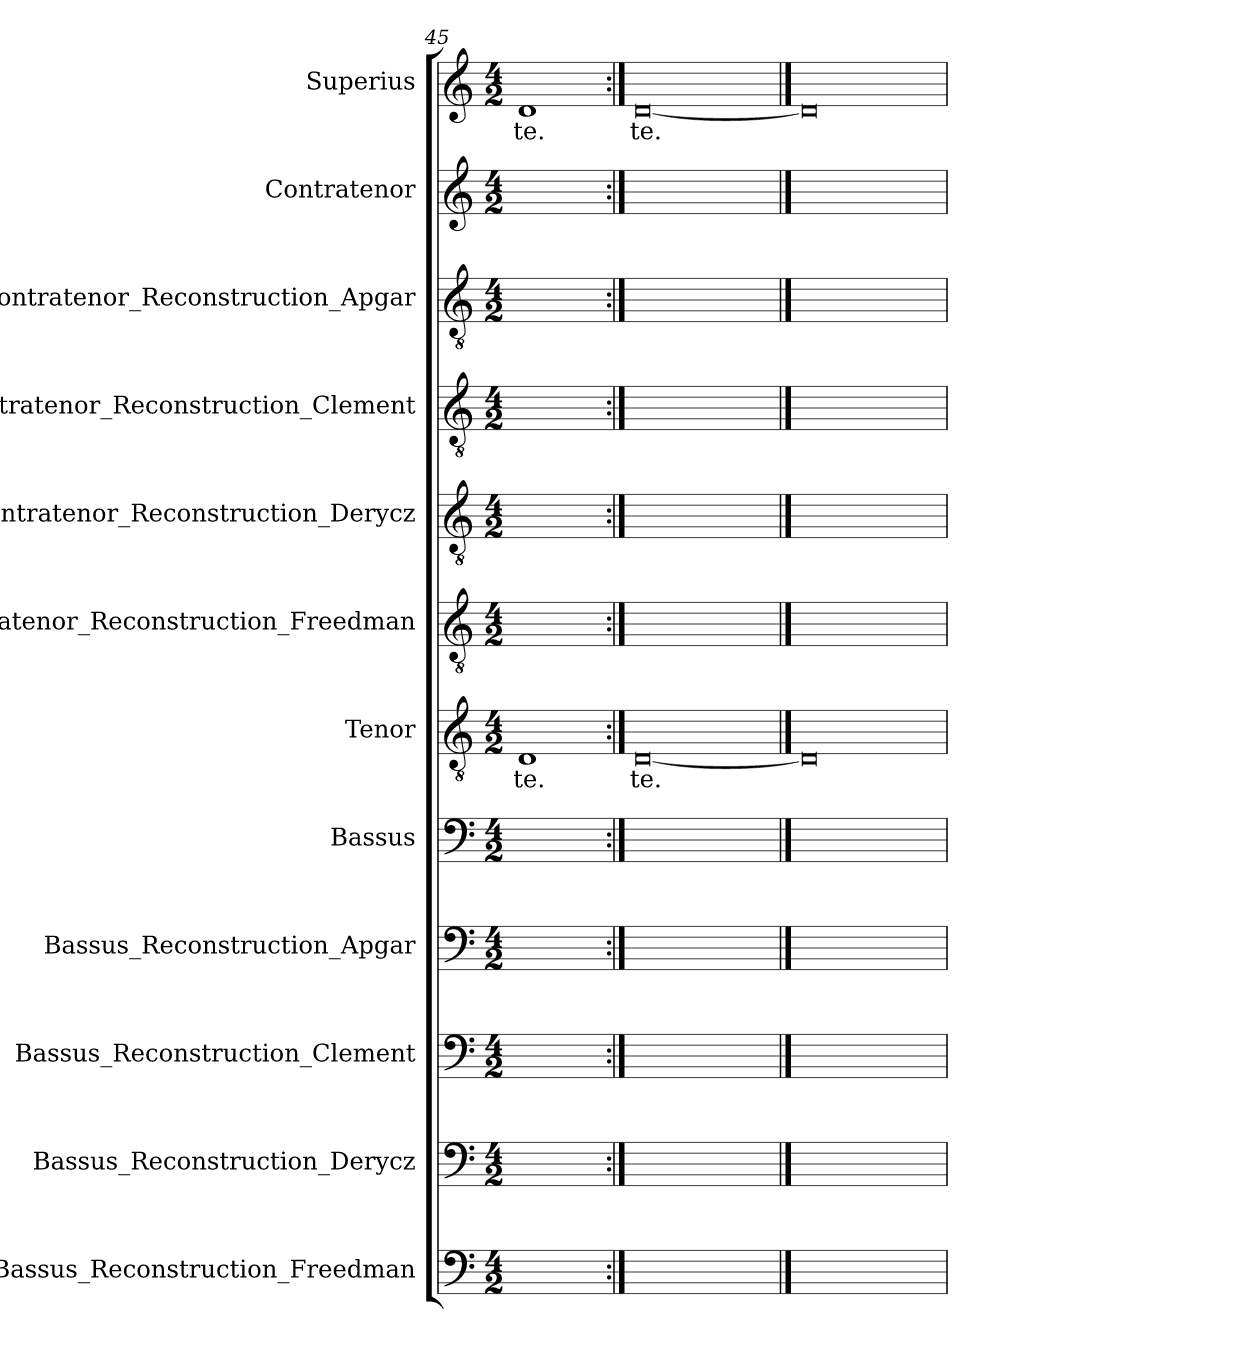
**kern	**kern	**kern	**kern	**kern	**kern	**text	**kern	**kern	**kern	**kern	**kern	**kern	**text
*part12	*part11	*part10	*part9	*part8	*part7	*part7	*part6	*part5	*part4	*part3	*part2	*part1	*part1
*staff12	*staff11	*staff10	*staff9	*staff8	*staff7	*staff7	*staff6	*staff5	*staff4	*staff3	*staff2	*staff1	*staff1
*I"Bassus_Reconstruction_Freedman	*I"Bassus_Reconstruction_Derycz	*I"Bassus_Reconstruction_Clement	*I"Bassus_Reconstruction_Apgar	*I"Bassus	*I"Tenor	*	*I"Contratenor_Reconstruction_Freedman	*I"Contratenor_Reconstruction_Derycz	*I"Contratenor_Reconstruction_Clement	*I"Contratenor_Reconstruction_Apgar	*I"Contratenor	*I"Superius	*
*	*	*	*	*	*I'T	*	*	*	*	*	*	*	*
*clefF4	*clefF4	*clefF4	*clefF4	*clefF4	*clefGv2	*	*clefGv2	*clefGv2	*clefGv2	*clefGv2	*clefG2	*clefG2	*
*k[]	*k[]	*k[]	*k[]	*k[]	*k[]	*	*k[]	*k[]	*k[]	*k[]	*k[]	*k[]	*
*M4/2	*M4/2	*M4/2	*M4/2	*M4/2	*M4/2	*	*M4/2	*M4/2	*M4/2	*M4/2	*M4/2	*M4/2	*
=45	=45	=45	=45	=45	=45	=45	=45	=45	=45	=45	=45	=45	=45
1ryy	1ryy	1ryy	1ryy	1ryy	1D	-te.	1ryy	1ryy	1ryy	1ryy	1ryy	1d	-te.
=46:|!	=46:|!	=46:|!	=46:|!	=46:|!	=46:|!	=46:|!	=46:|!	=46:|!	=46:|!	=46:|!	=46:|!	=46:|!	=46:|!
0ryy	0ryy	0ryy	0ryy	0ryy	[0D	-te.	0ryy	0ryy	0ryy	0ryy	0ryy	[0d	-te.
==47	==47	==47	==47	==47	==47	==47	==47	==47	==47	==47	==47	==47	==47
0ryy	0ryy	0ryy	0ryy	0ryy	0D]	.	0ryy	0ryy	0ryy	0ryy	0ryy	0d]	.
=	=	=	=	=	=	=	=	=	=	=	=	=	=
*-	*-	*-	*-	*-	*-	*-	*-	*-	*-	*-	*-	*-	*-
